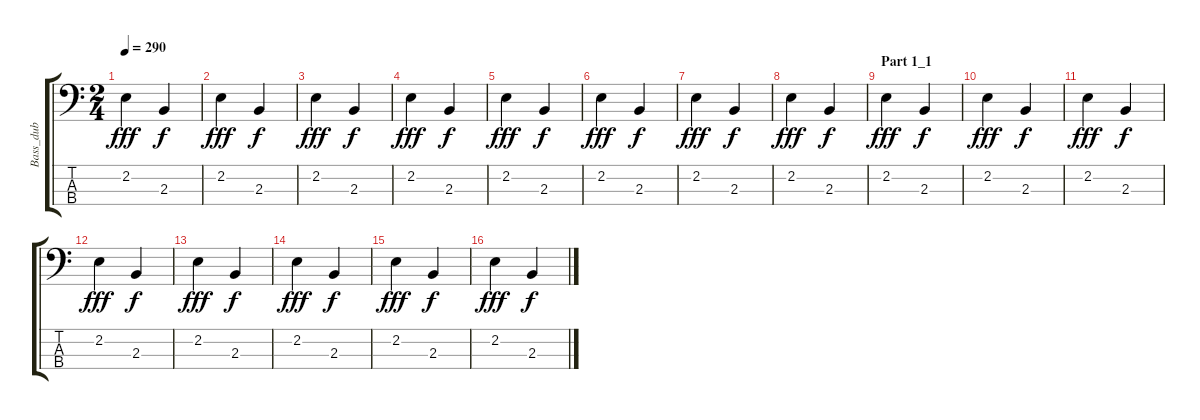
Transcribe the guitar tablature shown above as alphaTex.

\track ("Bass_dub" "Bass_dub") {instrument electricguitarmuted}
\staff {score tabs}
\tuning (G2 D2 A1 E1) {hide}
\ts (2 4)
\tempo 290
\clef f4
\ks c
2.2.4{dy fff} 2.3.4{dy f} |
2.2.4{dy fff} 2.3.4{dy f} |
2.2.4{dy fff} 2.3.4{dy f} |
2.2.4{dy fff} 2.3.4{dy f} |
2.2.4{dy fff} 2.3.4{dy f} |
2.2.4{dy fff} 2.3.4{dy f} |
2.2.4{dy fff} 2.3.4{dy f} |
2.2.4{dy fff} 2.3.4{dy f} |
\section ("" "Part 1_1")
2.2.4{dy fff} 2.3.4{dy f} |
2.2.4{dy fff} 2.3.4{dy f} |
2.2.4{dy fff} 2.3.4{dy f} |
2.2.4{dy fff} 2.3.4{dy f} |
2.2.4{dy fff} 2.3.4{dy f} |
2.2.4{dy fff} 2.3.4{dy f} |
2.2.4{dy fff} 2.3.4{dy f} |
2.2.4{dy fff} 2.3.4{dy f}
